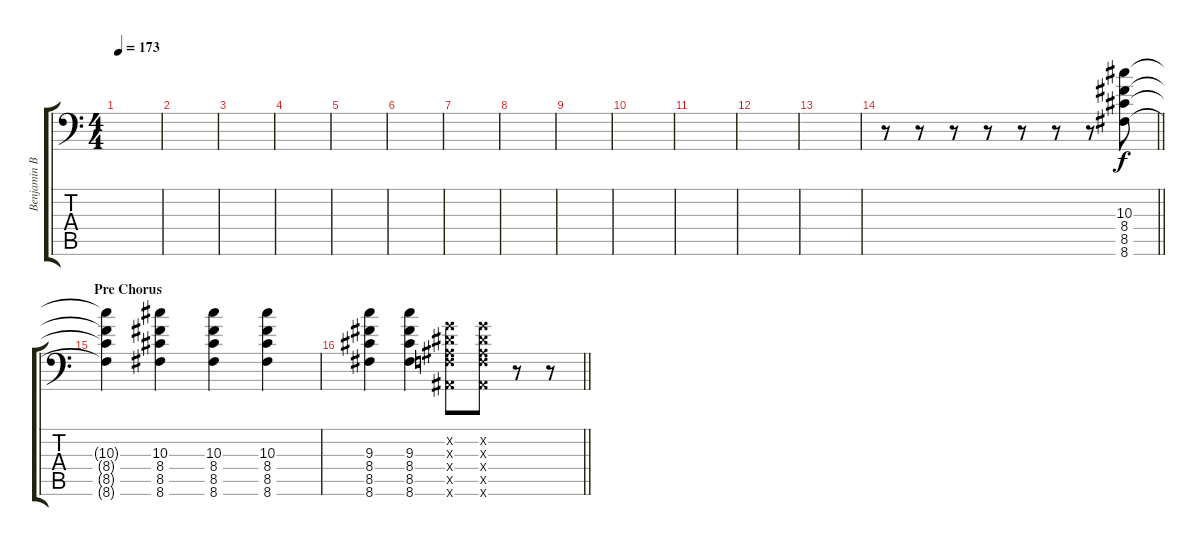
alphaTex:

\track ("Benjamin Burnley" "Benjamin B") {instrument distortionguitar}
\staff {score tabs}
\tuning (C4 G3 Eb3 Bb2 F2 Bb1) {hide}
\ts (4 4)
\tempo 173
\clef f4
\ks c
|
|
|
|
|
|
|
|
|
|
|
|
|
\barLineRight lightlight
r.8 r.8 r.8 r.8 r.8 r.8 r.8 (10.3 8.4 8.5 8.6).8 |
\section ("" "Pre Chorus")
(10.3{t} 8.4{t} 8.5{t} 8.6{t}).4 (10.3 8.4 8.5 8.6).4 (10.3 8.4 8.5 8.6).4 (10.3 8.4 8.5 8.6).4 |
\barLineRight lightlight
(9.3 8.4 8.5 8.6).4 (9.3 8.4 8.5 8.6).4 (0.2{x} 0.3{x} 0.4{x} 0.5{x} 0.6{x}).8 (0.2{x} 0.3{x} 0.4{x} 0.5{x} 0.6{x}).8 r.8 r.8
